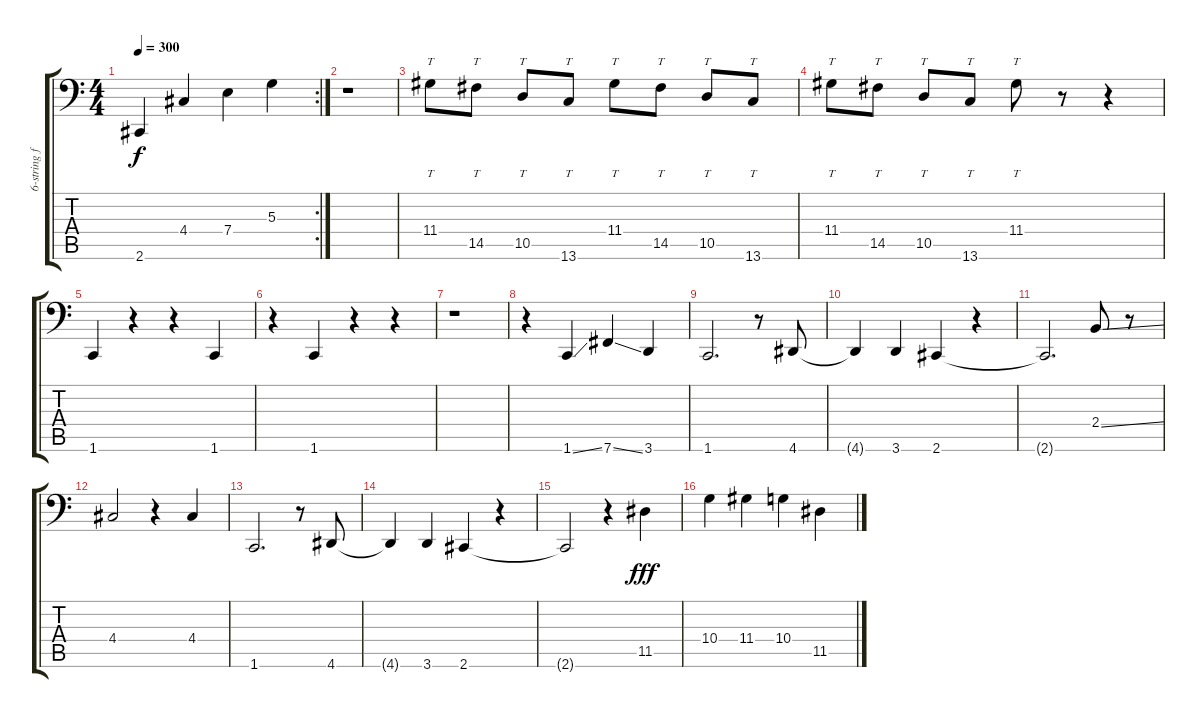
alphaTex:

\track ("6-string fretless bass (Jaron Evil)" "6-string f") {instrument fretlessbass}
\staff {score tabs}
\tuning (C3 G2 D2 A1 E1 B0) {hide}
\rc 2
\ts (4 4)
\tempo 300
\clef f4
\ks c
2.6.4{dy f} 4.4.4 7.4.4 5.3.4 |
r.1 |
11.4.8{tt} 14.5.8{tt} 10.5.8{tt} 13.6.8{tt} 11.4.8{tt} 14.5.8{tt} 10.5.8{tt} 13.6.8{tt} |
11.4.8{tt} 14.5.8{tt} 10.5.8{tt} 13.6.8{tt} 11.4.8{tt} r.8 r.4 |
1.6.4 r.4 r.4 1.6.4 |
r.4 1.6.4 r.4 r.4 |
r.1 |
r.4 1.6{ss}.4 7.6{ss}.4 3.6.4 |
1.6.2{d} r.8 4.6.8 |
4.6{t}.4 3.6.4 2.6.4 r.4 |
2.6{t}.2{d} 2.4{ss}.8 r.8 |
4.4.2 r.4 4.4.4 |
1.6.2{d} r.8 4.6.8 |
4.6{t}.4 3.6.4 2.6.4 r.4 |
2.6{t}.2 r.4 11.5.4{dy fff} |
10.4.4 11.4.4 10.4.4 11.5.4
